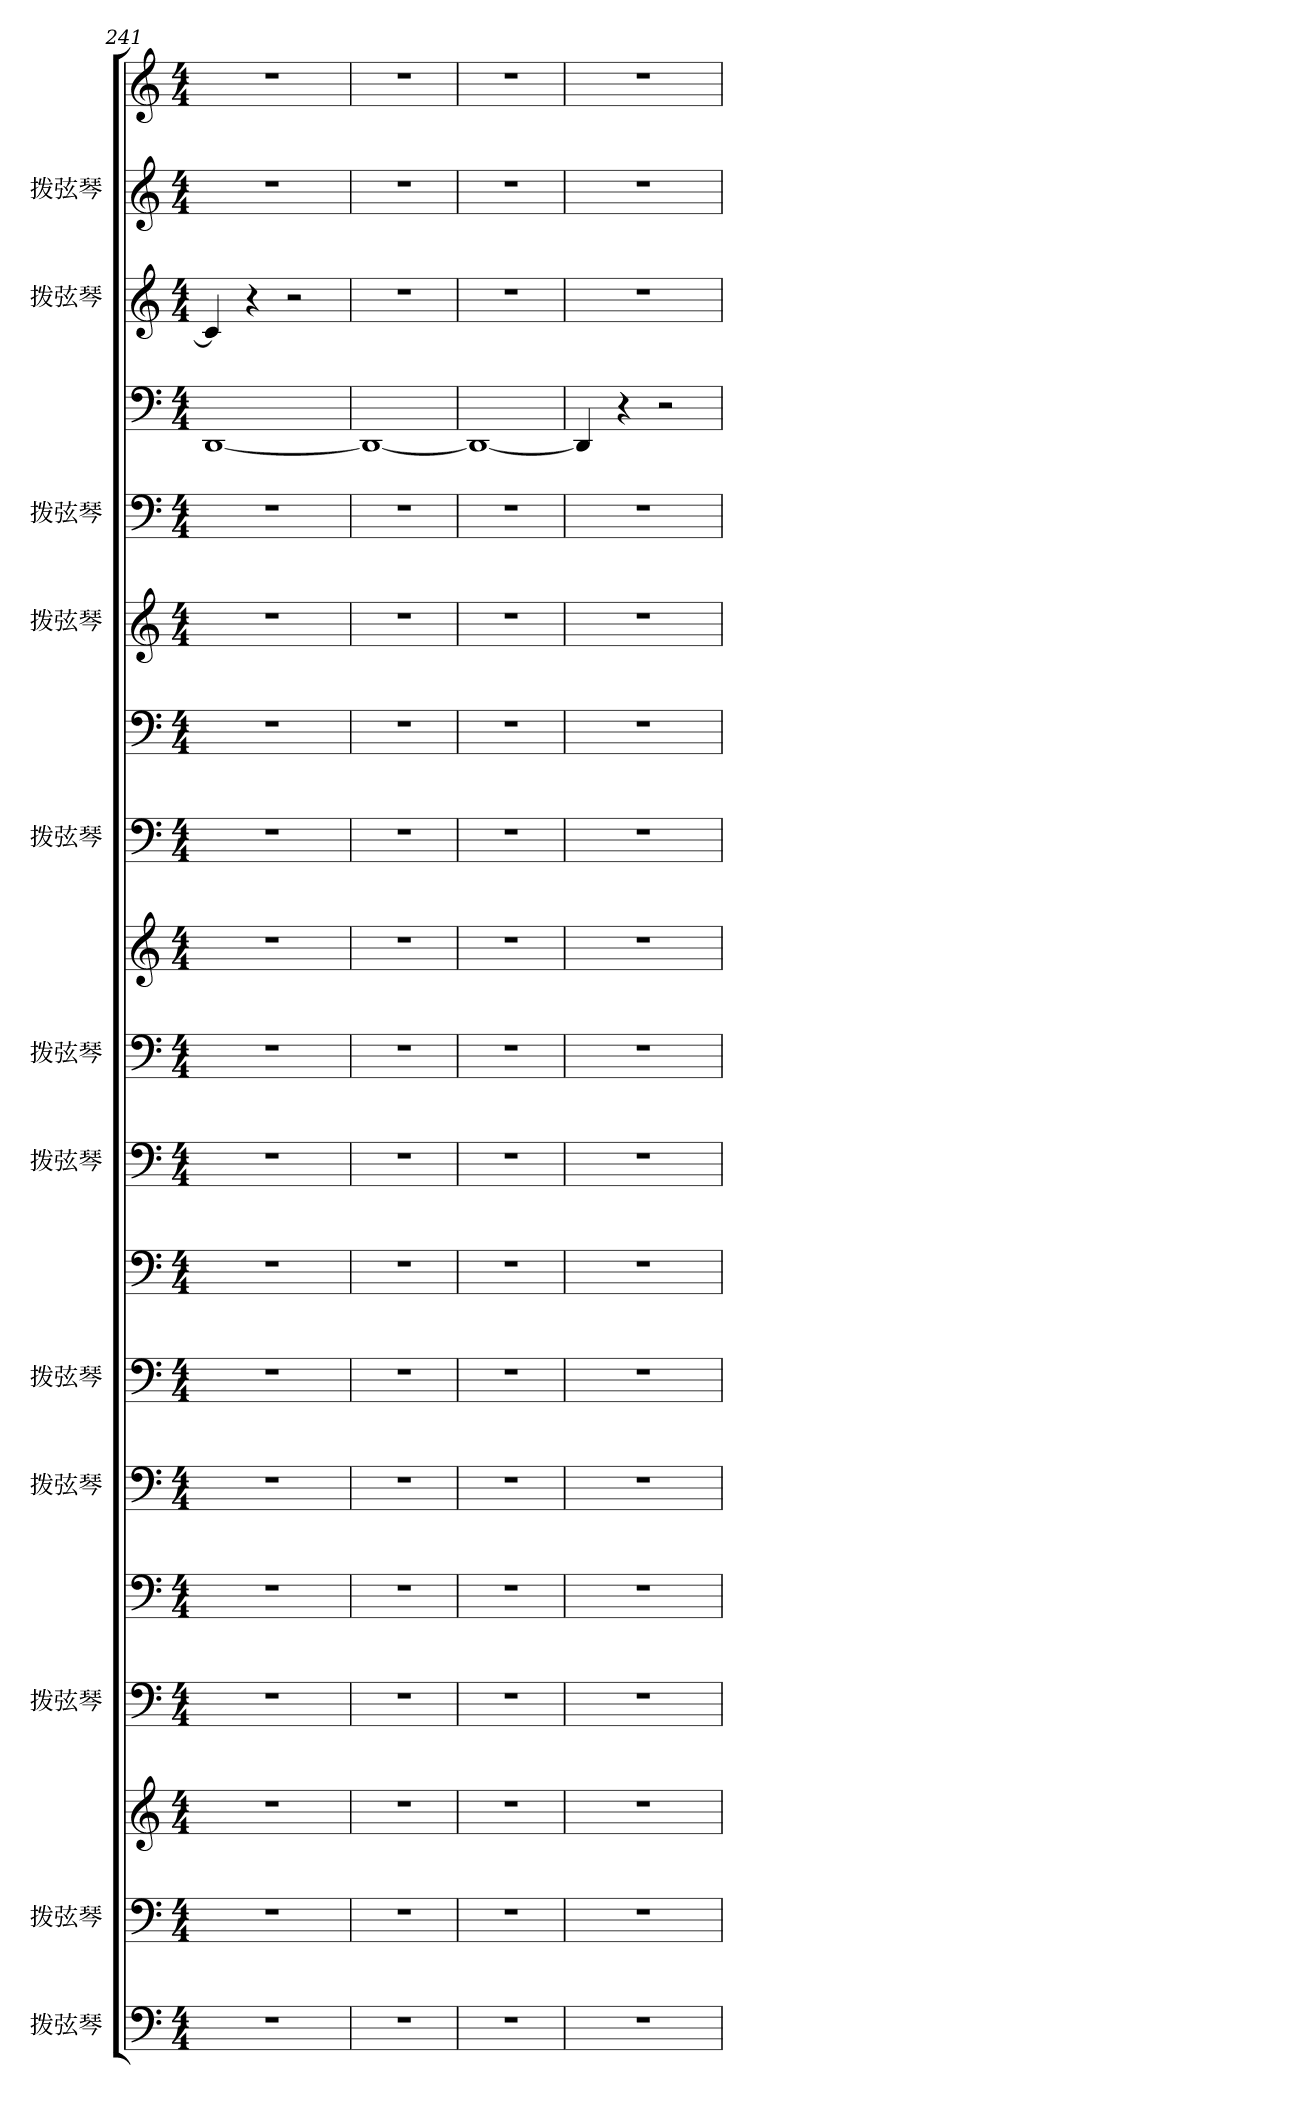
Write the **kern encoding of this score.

**kern	**kern	**kern	**kern	**kern	**kern	**kern	**kern	**kern	**kern	**kern	**kern	**kern	**kern	**kern	**kern	**kern	**kern	**kern
*part12	*part11	*part11	*part10	*part10	*part9	*part8	*part8	*part7	*part6	*part6	*part5	*part5	*part4	*part3	*part3	*part2	*part1	*part1
*staff19	*staff18	*staff17	*staff16	*staff15	*staff14	*staff13	*staff12	*staff11	*staff10	*staff9	*staff8	*staff7	*staff6	*staff5	*staff4	*staff3	*staff2	*staff1
*I"拨弦琴	*I"拨弦琴	*	*I"拨弦琴	*	*I"拨弦琴	*I"拨弦琴	*	*I"拨弦琴	*I"拨弦琴	*	*I"拨弦琴	*	*I"拨弦琴	*I"拨弦琴	*	*I"拨弦琴	*I"拨弦琴	*
*clefF4	*clefF4	*clefG2	*clefF4	*clefF4	*clefF4	*clefF4	*clefF4	*clefF4	*clefF4	*clefG2	*clefF4	*clefF4	*clefG2	*clefF4	*clefF4	*clefG2	*clefG2	*clefG2
*k[]	*k[]	*k[]	*k[]	*k[]	*k[]	*k[]	*k[]	*k[]	*k[]	*k[]	*k[]	*k[]	*k[]	*k[]	*k[]	*k[]	*k[]	*k[]
*M4/4	*M4/4	*M4/4	*M4/4	*M4/4	*M4/4	*M4/4	*M4/4	*M4/4	*M4/4	*M4/4	*M4/4	*M4/4	*M4/4	*M4/4	*M4/4	*M4/4	*M4/4	*M4/4
=241	=241	=241	=241	=241	=241	=241	=241	=241	=241	=241	=241	=241	=241	=241	=241	=241	=241	=241
1r	1r	1r	1r	1r	1r	1r	1r	1r	1r	1r	1r	1r	1r	1r	[1DD	4c#/]	1r	1r
.	.	.	.	.	.	.	.	.	.	.	.	.	.	.	.	4r	.	.
.	.	.	.	.	.	.	.	.	.	.	.	.	.	.	.	2r	.	.
=242	=242	=242	=242	=242	=242	=242	=242	=242	=242	=242	=242	=242	=242	=242	=242	=242	=242	=242
1r	1r	1r	1r	1r	1r	1r	1r	1r	1r	1r	1r	1r	1r	1r	1DD_	1r	1r	1r
=243	=243	=243	=243	=243	=243	=243	=243	=243	=243	=243	=243	=243	=243	=243	=243	=243	=243	=243
1r	1r	1r	1r	1r	1r	1r	1r	1r	1r	1r	1r	1r	1r	1r	1DD_	1r	1r	1r
=244	=244	=244	=244	=244	=244	=244	=244	=244	=244	=244	=244	=244	=244	=244	=244	=244	=244	=244
1r	1r	1r	1r	1r	1r	1r	1r	1r	1r	1r	1r	1r	1r	1r	4DD/]	1r	1r	1r
.	.	.	.	.	.	.	.	.	.	.	.	.	.	.	4r	.	.	.
.	.	.	.	.	.	.	.	.	.	.	.	.	.	.	2r	.	.	.
=	=	=	=	=	=	=	=	=	=	=	=	=	=	=	=	=	=	=
*-	*-	*-	*-	*-	*-	*-	*-	*-	*-	*-	*-	*-	*-	*-	*-	*-	*-	*-
